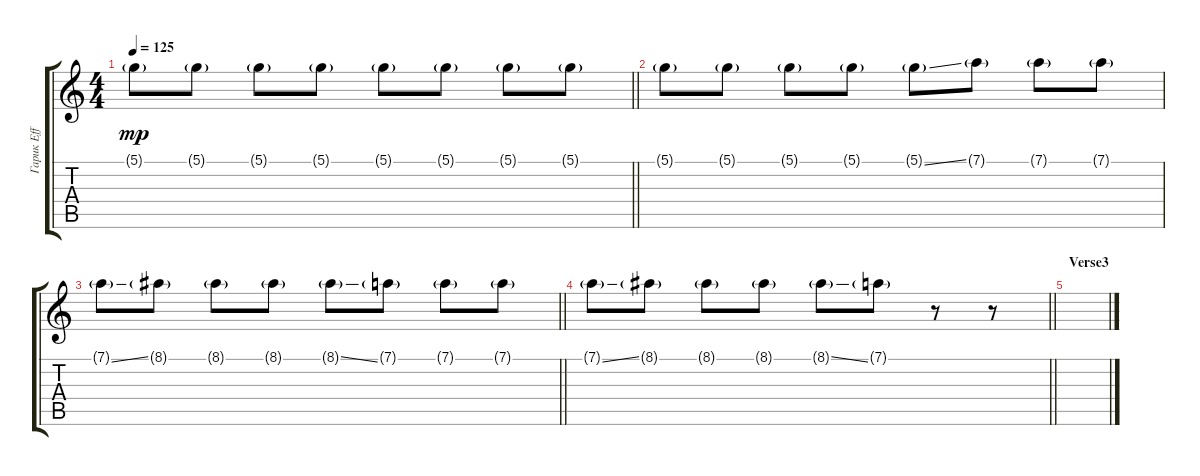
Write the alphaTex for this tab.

\track ("Гарик Eff" "Гарик Eff") {instrument overdrivenguitar}
\staff {score tabs}
\tuning (D4 A3 F3 C3 G2 C2) {hide}
\ts (4 4)
\tempo 125
\clef g2
\barLineRight lightlight
\ks c
5.1{g}.8{dy mp} 5.1{g}.8 5.1{g}.8 5.1{g}.8 5.1{g}.8 5.1{g}.8 5.1{g}.8 5.1{g}.8 |
5.1{g}.8 5.1{g}.8 5.1{g}.8 5.1{g}.8 5.1{ss g}.8 7.1{g}.8 7.1{g}.8 7.1{g}.8 |
\barLineRight lightlight
7.1{ss g}.8 8.1{g}.8 8.1{g}.8 8.1{g}.8 8.1{ss g}.8 7.1{g}.8 7.1{g}.8 7.1{g}.8 |
\barLineRight lightlight
7.1{ss g}.8 8.1{g}.8 8.1{g}.8 8.1{g}.8 8.1{ss g}.8 7.1{g}.8 r.8 r.8 |
\section ("" "Verse3")
